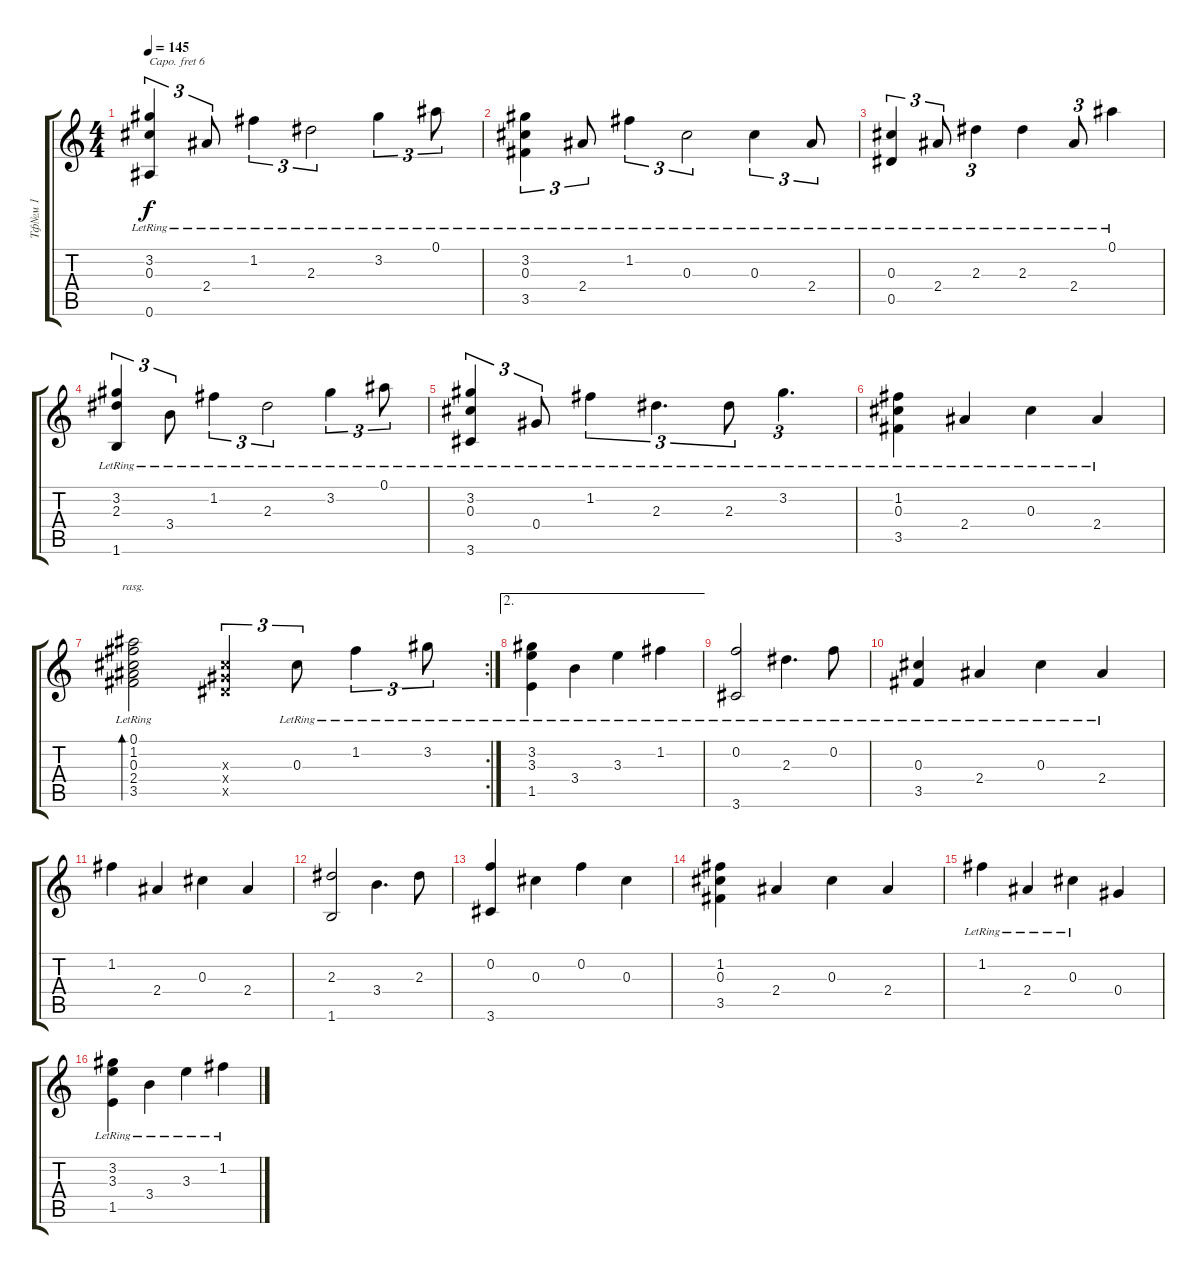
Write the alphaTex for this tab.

\track ("Тф№м 1" "Тф№м 1") {instrument acousticguitarnylon}
\staff {score tabs}
\capo 6
\tuning (E4 B3 G3 D3 A2 E2) {hide}
\ts (4 4)
\tempo 145
\clef g2
\ks c
(3.2{lr} 0.3{lr} 0.6).4{tu (3 2) dy f} 2.4{lr}.8{tu (3 2)} 1.2{lr}.4{tu (3 2)} 2.3{lr}.2{tu (3 2)} 3.2{lr}.4{tu (3 2)} 0.1{lr}.8{tu (3 2)} |
(3.2{lr} 0.3{lr} 3.5{lr}).4{tu (3 2)} 2.4{lr}.8{tu (3 2)} 1.2{lr}.4{tu (3 2)} 0.3{lr}.2{tu (3 2)} 0.3{lr}.4{tu (3 2)} 2.4{lr}.8{tu (3 2)} |
(0.3{lr} 0.5{lr}).4{tu (3 2)} 2.4{lr}.8{tu (3 2)} 2.3{lr}.4{tu (3 2)} 2.3{lr}.4 2.4{lr}.8{tu (3 2)} 0.1{lr}.4 |
(3.2{lr} 2.3{lr} 1.6{lr}).4{tu (3 2)} 3.4{lr}.8{tu (3 2)} 1.2{lr}.4{tu (3 2)} 2.3{lr}.2{tu (3 2)} 3.2{lr}.4{tu (3 2)} 0.1{lr}.8{tu (3 2)} |
(3.2{lr} 0.3{lr} 3.6{lr}).4{tu (3 2)} 0.4{lr}.8{tu (3 2)} 1.2{lr}.4{tu (3 2)} 2.3{lr}.4{d tu (3 2)} 2.3{lr}.8{tu (3 2)} 3.2{lr}.4{d tu (3 2)} |
(1.2{lr} 0.3{lr} 3.5{lr}).4 2.4{lr}.4 0.3{lr}.4 2.4{lr}.4 |
\rc 2
(0.1{lr} 1.2{lr} 0.3{lr} 2.4{lr} 3.5{lr}).2{bd 240 rasg ii} (0.3{x} 0.4{x} 0.5{x}).4{tu (3 2)} 0.3{lr}.8{tu (3 2)} 1.2{lr}.4{tu (3 2)} 3.2{lr}.8{tu (3 2)} |
\ae 2
(3.2{lr} 3.3{lr} 1.5{lr}).4 3.4{lr}.4 3.3{lr}.4 1.2{lr}.4 |
(0.2{lr} 3.6{lr}).2 2.3{lr}.4{d} 0.2{lr}.8 |
(0.3{lr} 3.5{lr}).4 2.4{lr}.4 0.3{lr}.4 2.4{lr}.4 |
1.2.4 2.4.4 0.3.4 2.4.4 |
(2.3 1.6).2 3.4.4{d} 2.3.8 |
(0.2 3.6).4 0.3.4 0.2.4 0.3.4 |
(1.2 0.3 3.5).4 2.4.4 0.3.4 2.4.4 |
1.2{lr}.4 2.4{lr}.4 0.3{lr}.4 0.4.4 |
(3.2{lr} 3.3{lr} 1.5{lr}).4 3.4{lr}.4 3.3{lr}.4 1.2{lr}.4
